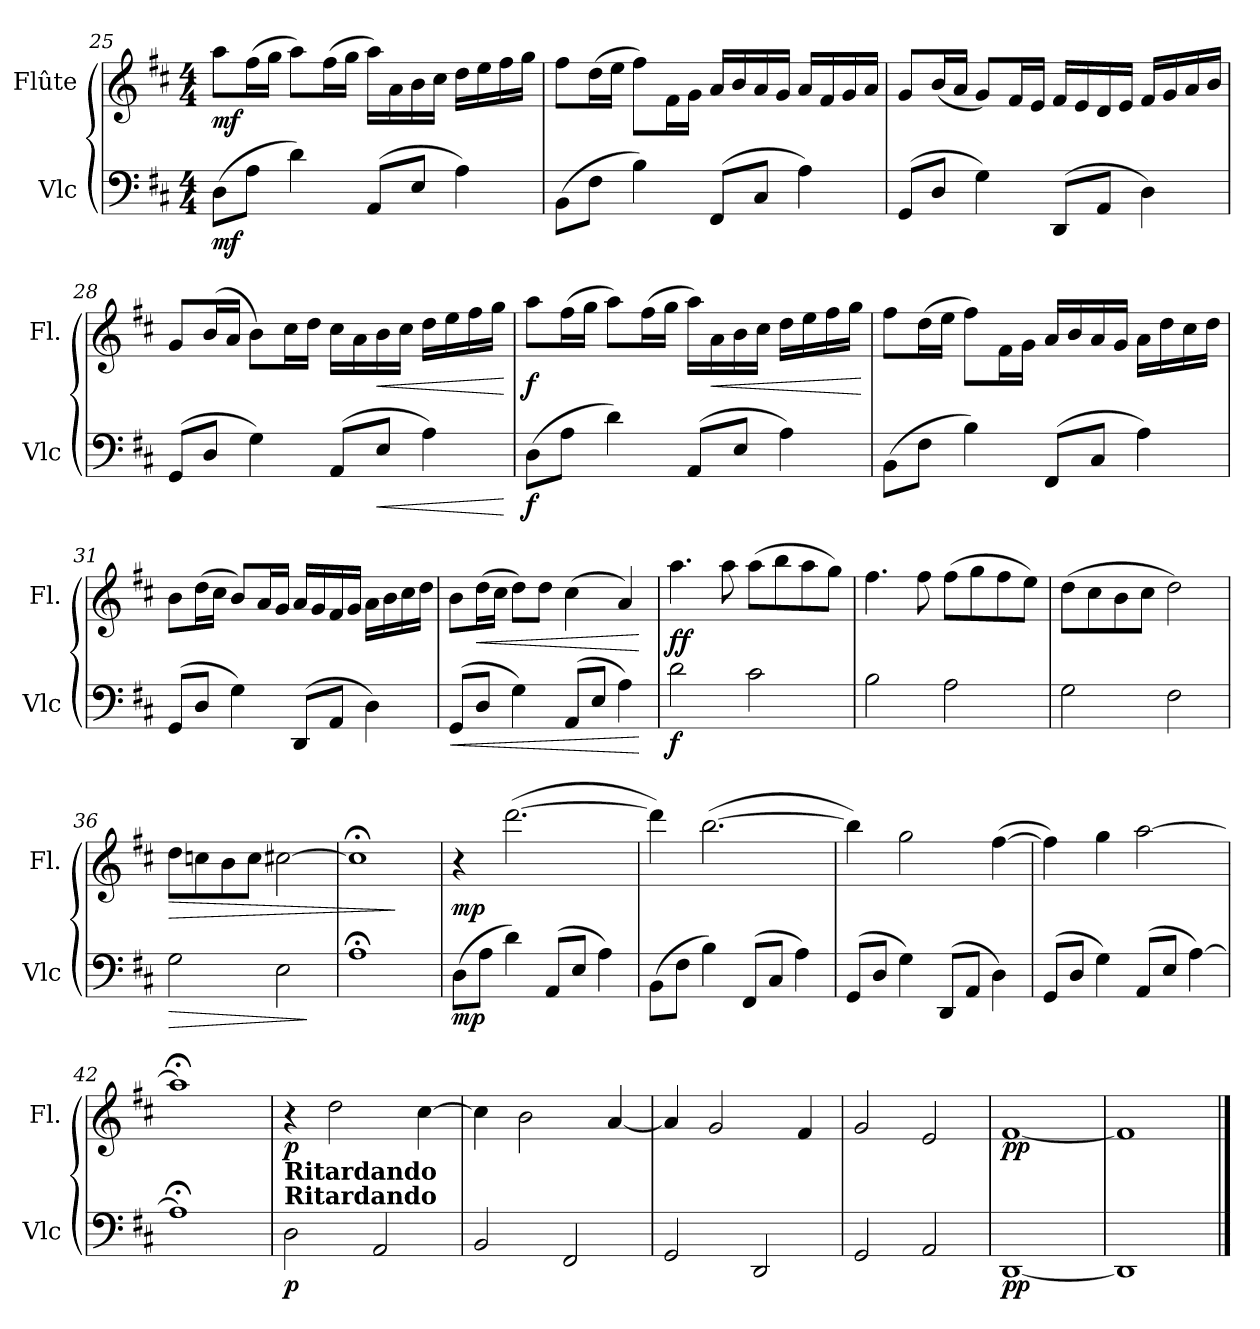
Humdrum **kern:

**kern	**dynam	**kern	**dynam
*part2	*part2	*part1	*part1
*staff2	*staff2	*staff1	*staff1
*I"Vlc	*	*I"Flûte	*
*I'Vlc	*	*I'Fl.	*
*clefF4	*	*clefG2	*
*k[f#c#]	*	*k[f#c#]	*
*M4/4	*	*M4/4	*
=25	=25	=25	=25
!	!LO:DY:b	!	!LO:DY:b
(8D\L	mf	8aa\L	mf
8A\J	.	(16ff#\L	.
.	.	16gg\JJ	.
4d\)	.	8aa\L)	.
.	.	(16ff#\L	.
.	.	16gg\JJ	.
(8AA/L	.	16aa\LL)	.
.	.	16a\	.
8E/J	.	16b\	.
.	.	16cc#\JJ	.
4A\)	.	16dd\LL	.
.	.	16ee\	.
.	.	16ff#\	.
.	.	16gg\JJ	.
=26	=26	=26	=26
(8BB\L	.	8ff#\L	.
8F#\J	.	(16dd\L	.
.	.	16ee\JJ	.
4B\)	.	8ff#\L)	.
.	.	16f#\L	.
.	.	16g\JJ	.
(8FF#/L	.	16a/LL	.
.	.	16b/	.
8C#/J	.	16a/	.
.	.	16g/JJ	.
4A\)	.	16a/LL	.
.	.	16f#/	.
.	.	16g/	.
.	.	16a/JJ	.
!!LO:PB:g=z
=27	=27	=27	=27
(8GG/L	.	8g/L	.
8D/J	.	(16b/L	.
.	.	16a/JJ	.
4G\)	.	8g/L)	.
.	.	16f#/L	.
.	.	16e/JJ	.
(8DD/L	.	16f#/LL	.
.	.	16e/	.
8AA/J	.	16d/	.
.	.	16e/JJ	.
4D\)	.	16f#/LL	.
.	.	16g/	.
.	.	16a/	.
.	.	16b/JJ	.
=28	=28	=28	=28
(8GG/L	.	8g/L	.
8D/J	.	(16b/L	.
.	.	16a/JJ	.
4G\)	.	8b\L)	.
.	.	16cc#\L	.
.	.	16dd\JJ	.
(8AA/L	.	16cc#\LL	.
.	.	16a\	.
!	!LO:HP:b	!	!LO:HP:b
8E/J	<	16b\	<
.	.	16cc#\JJ	.
4A\)	.	16dd\LL	.
.	.	16ee\	.
.	.	16ff#\	.
.	.	16gg\JJ	.
.	[	.	[
!!LO:LB:g=z
=29	=29	=29	=29
!	!LO:DY:b	!	!LO:DY:b
(8D\L	f	8aa\L	f
8A\J	.	(16ff#\L	.
.	.	16gg\JJ	.
4d\)	.	8aa\L)	.
.	.	(16ff#\L	.
.	.	16gg\JJ	.
(8AA/L	.	16aa\LL)	.
!	!	!	!LO:HP:b
.	.	16a\	<
8E/J	.	16b\	.
.	.	16cc#\JJ	.
4A\)	.	16dd\LL	.
.	.	16ee\	.
.	.	16ff#\	.
.	.	16gg\JJ	.
.	.	.	[
=30	=30	=30	=30
(8BB\L	.	8ff#\L	.
8F#\J	.	(16dd\L	.
.	.	16ee\JJ	.
4B\)	.	8ff#\L)	.
.	.	16f#\L	.
.	.	16g\JJ	.
(8FF#/L	.	16a/LL	.
.	.	16b/	.
8C#/J	.	16a/	.
.	.	16g/JJ	.
4A\)	.	16a\LL	.
.	.	16dd\	.
.	.	16cc#\	.
.	.	16dd\JJ	.
!!LO:LB:g=z
=31	=31	=31	=31
(8GG/L	.	8b\L	.
8D/J	.	(16dd\L	.
.	.	16cc#\JJ	.
4G\)	.	8b/L)	.
.	.	16a/L	.
.	.	16g/JJ	.
(8DD/L	.	16a/LL	.
.	.	16g/	.
8AA/J	.	16f#/	.
.	.	16g/JJ	.
4D\)	.	16a\LL	.
.	.	16b\	.
.	.	16cc#\	.
.	.	16dd\JJ	.
=32	=32	=32	=32
!	!LO:HP:b	!	!
(8GG/L	<	8b\L	.
!	!	!	!LO:HP:b
8D/J	.	(16dd\L	<
.	.	16cc#\JJ	.
4G\)	.	8dd\L)	.
.	.	8dd\J	.
(8AA/L	.	(4cc#\	.
8E/J	.	.	.
4A\)	.	4a/)	.
.	[	.	[
=33	=33	=33	=33
!	!LO:DY:b	!	!LO:DY:b
2d\	f	4.aa\	ff
.	.	8aa\	.
2c#\	.	(8aa\L	.
.	.	8bb\	.
.	.	8aa\	.
.	.	8gg\J)	.
=34	=34	=34	=34
2B\	.	4.ff#\	.
.	.	8ff#\	.
2A\	.	(8ff#\L	.
.	.	8gg\	.
.	.	8ff#\	.
.	.	8ee\J)	.
!!LO:LB:g=z
=35	=35	=35	=35
2G\	.	(8dd\L	.
.	.	8cc#\	.
.	.	8b\	.
.	.	8cc#\J	.
2F#\	.	2dd\)	.
=36	=36	=36	=36
!	!LO:HP:b	!	!LO:HP:b
2G\	>	8dd\L	>
.	.	8ccn\	.
.	.	8b\	.
.	.	8cc\J	.
2E\	.	[2cc#X\	.
.	]	.	.
=37	=37	=37	=37
1A;<	.	1cc#;<]	.
.	.	.	]
!!LO:LB:g=z
=38	=38	=38	=38
!	!LO:DY:b	!	!LO:DY:b
(8D\L	mp	4r	mp
8A\J	.	.	.
4d\)	.	([2.ddd\	.
(8AA/L	.	.	.
8E/J	.	.	.
4A\)	.	.	.
=39	=39	=39	=39
(8BB\L	.	4ddd\])	.
8F#\J	.	.	.
4B\)	.	([2.bb\	.
(8FF#/L	.	.	.
8C#/J	.	.	.
4A\)	.	.	.
=40	=40	=40	=40
!	!LO:DY:b	!	!LO:DY:b
(8GG/L	other-dynamics	4bb\])	other-dynamics
8D/J	.	.	.
4G\)	.	2gg\	.
(8DD/L	.	.	.
8AA/J	.	.	.
4D\)	.	([4ff#\	.
=41	=41	=41	=41
(8GG/L	.	4ff#\])	.
8D/J	.	.	.
4G\)	.	4gg\	.
(8AA/L	.	[2aa\	.
8E/J	.	.	.
[4A\)	.	.	.
=42	=42	=42	=42
1A;<]	.	1aa;<]	.
!!LO:LB:g=z
=43	=43	=43	=43
!	!	!LO:TX:b:B:t=Ritardando	!
!	!	!LO:TX:b:B:t=Ritardando	!
!	!LO:DY:b	!	!LO:DY:b
2D\	p	4r	p
.	.	2dd\	.
2AA/	.	.	.
.	.	[4cc#\	.
=44	=44	=44	=44
2BB/	.	4cc#\]	.
.	.	2b\	.
2FF#/	.	.	.
.	.	[4a/	.
=45	=45	=45	=45
2GG/	.	4a/]	.
.	.	2g/	.
2DD/	.	.	.
.	.	4f#/	.
=46	=46	=46	=46
2GG/	.	2g/	.
2AA/	.	2e/	.
=47	=47	=47	=47
!	!LO:DY:b	!	!LO:DY:b
[1DD	pp	[1f#	pp
=48	=48	=48	=48
1DD]	.	1f#]	.
==	==	==	==
*-	*-	*-	*-
